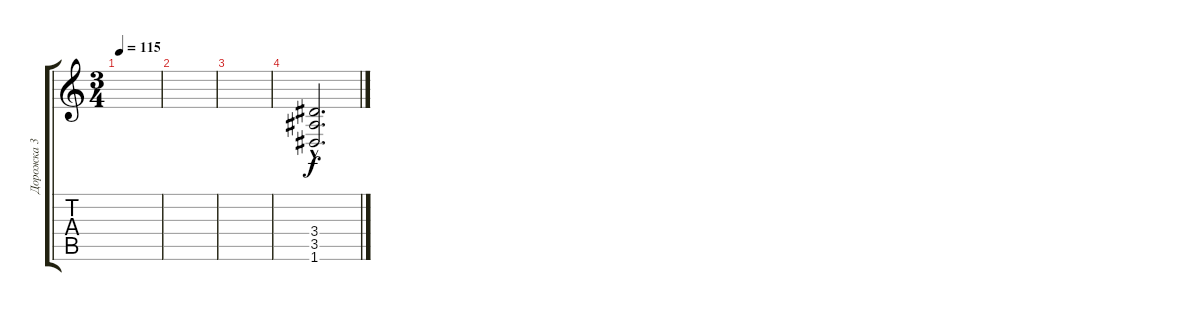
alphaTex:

\track ("Дорожка 3" "Дорожка 3") {instrument distortionguitar}
\staff {score tabs}
\tuning (D4 A3 F3 C3 G2 D2) {hide}
\ts (3 4)
\tempo 115
\clef g2
\ks c
|
|
|
(3.4{hac} 3.5{hac} 1.6{hac}).2{d}
